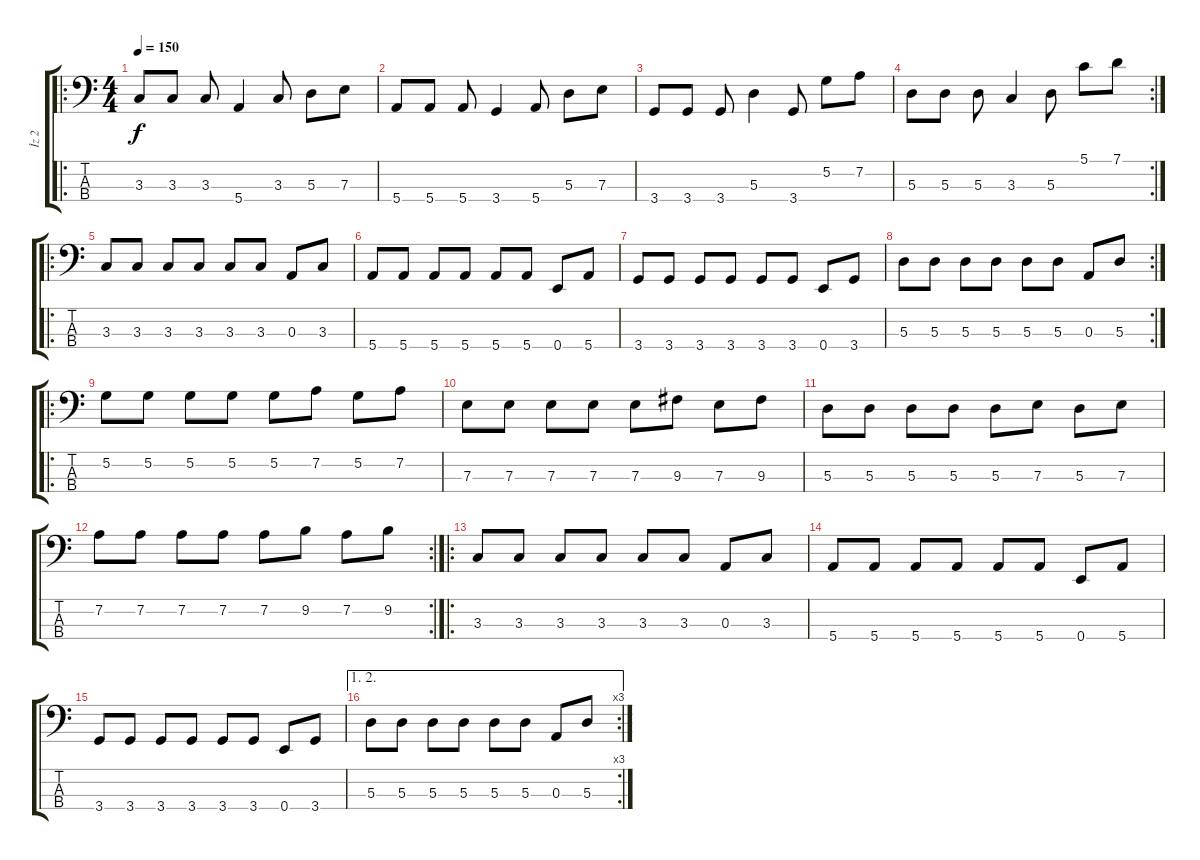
\track ("İz 2" "İz 2") {instrument electricbassfinger}
\staff {score tabs}
\tuning (G2 D2 A1 E1) {hide}
\ro
\ts (4 4)
\tempo 150
\clef f4
\ks c
3.3.8{dy f} 3.3.8 3.3.8 5.4.4 3.3.8 5.3.8 7.3.8 |
5.4.8 5.4.8 5.4.8 3.4.4 5.4.8 5.3.8 7.3.8 |
3.4.8 3.4.8 3.4.8 5.3.4 3.4.8 5.2.8 7.2.8 |
\rc 2
5.3.8 5.3.8 5.3.8 3.3.4 5.3.8 5.1.8 7.1.8 |
\ro
3.3.8 3.3.8 3.3.8 3.3.8 3.3.8 3.3.8 0.3.8 3.3.8 |
5.4.8 5.4.8 5.4.8 5.4.8 5.4.8 5.4.8 0.4.8 5.4.8 |
3.4.8 3.4.8 3.4.8 3.4.8 3.4.8 3.4.8 0.4.8 3.4.8 |
\rc 2
5.3.8 5.3.8 5.3.8 5.3.8 5.3.8 5.3.8 0.3.8 5.3.8 |
\ro
5.2.8 5.2.8 5.2.8 5.2.8 5.2.8 7.2.8 5.2.8 7.2.8 |
7.3.8 7.3.8 7.3.8 7.3.8 7.3.8 9.3.8 7.3.8 9.3.8 |
5.3.8 5.3.8 5.3.8 5.3.8 5.3.8 7.3.8 5.3.8 7.3.8 |
\rc 2
7.2.8 7.2.8 7.2.8 7.2.8 7.2.8 9.2.8 7.2.8 9.2.8 |
\ro
3.3.8 3.3.8 3.3.8 3.3.8 3.3.8 3.3.8 0.3.8 3.3.8 |
5.4.8 5.4.8 5.4.8 5.4.8 5.4.8 5.4.8 0.4.8 5.4.8 |
3.4.8 3.4.8 3.4.8 3.4.8 3.4.8 3.4.8 0.4.8 3.4.8 |
\ae (1 2)
\rc 3
5.3.8 5.3.8 5.3.8 5.3.8 5.3.8 5.3.8 0.3.8 5.3.8
